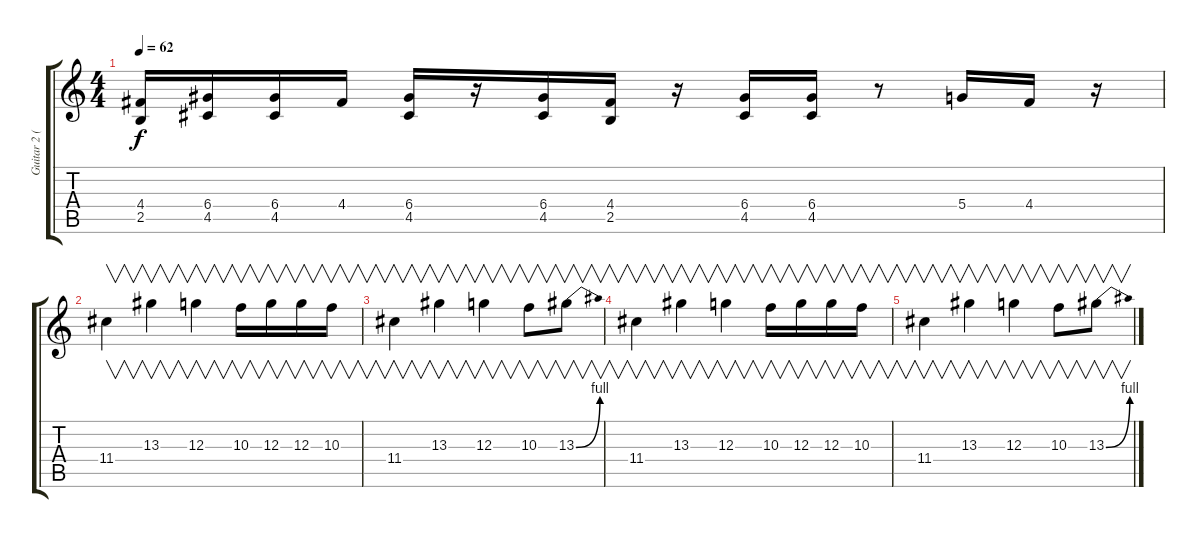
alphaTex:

\track ("Guitar 2 (High Wavy Part)" "Guitar 2 (") {instrument overdrivenguitar}
\staff {score tabs}
\tuning (E4 B3 G3 D3 A2 E2) {hide}
\ts (4 4)
\tempo 62
\clef g2
\ks c
(4.4 2.5).16{dy f} (6.4 4.5).16 (6.4 4.5).16 4.4.16 (6.4 4.5).16 r.16 (6.4 4.5).16 (4.4 2.5).16 r.16 (6.4 4.5).16 (6.4 4.5).16 r.8 5.4.16 4.4.16 r.16 |
11.4.4{v} 13.3.4{v} 12.3.4{v} 10.3.16{v} 12.3.16{v} 12.3.16{v} 10.3.16{v} |
11.4.4{v} 13.3.4{v} 12.3.4{v} 10.3.8{v} 13.3{be (bend 0 0 60 4)}.8{v} |
11.4.4{v} 13.3.4{v} 12.3.4{v} 10.3.16{v} 12.3.16{v} 12.3.16{v} 10.3.16{v} |
11.4.4{v} 13.3.4{v} 12.3.4{v} 10.3.8{v} 13.3{be (bend 0 0 60 4)}.8{v}
